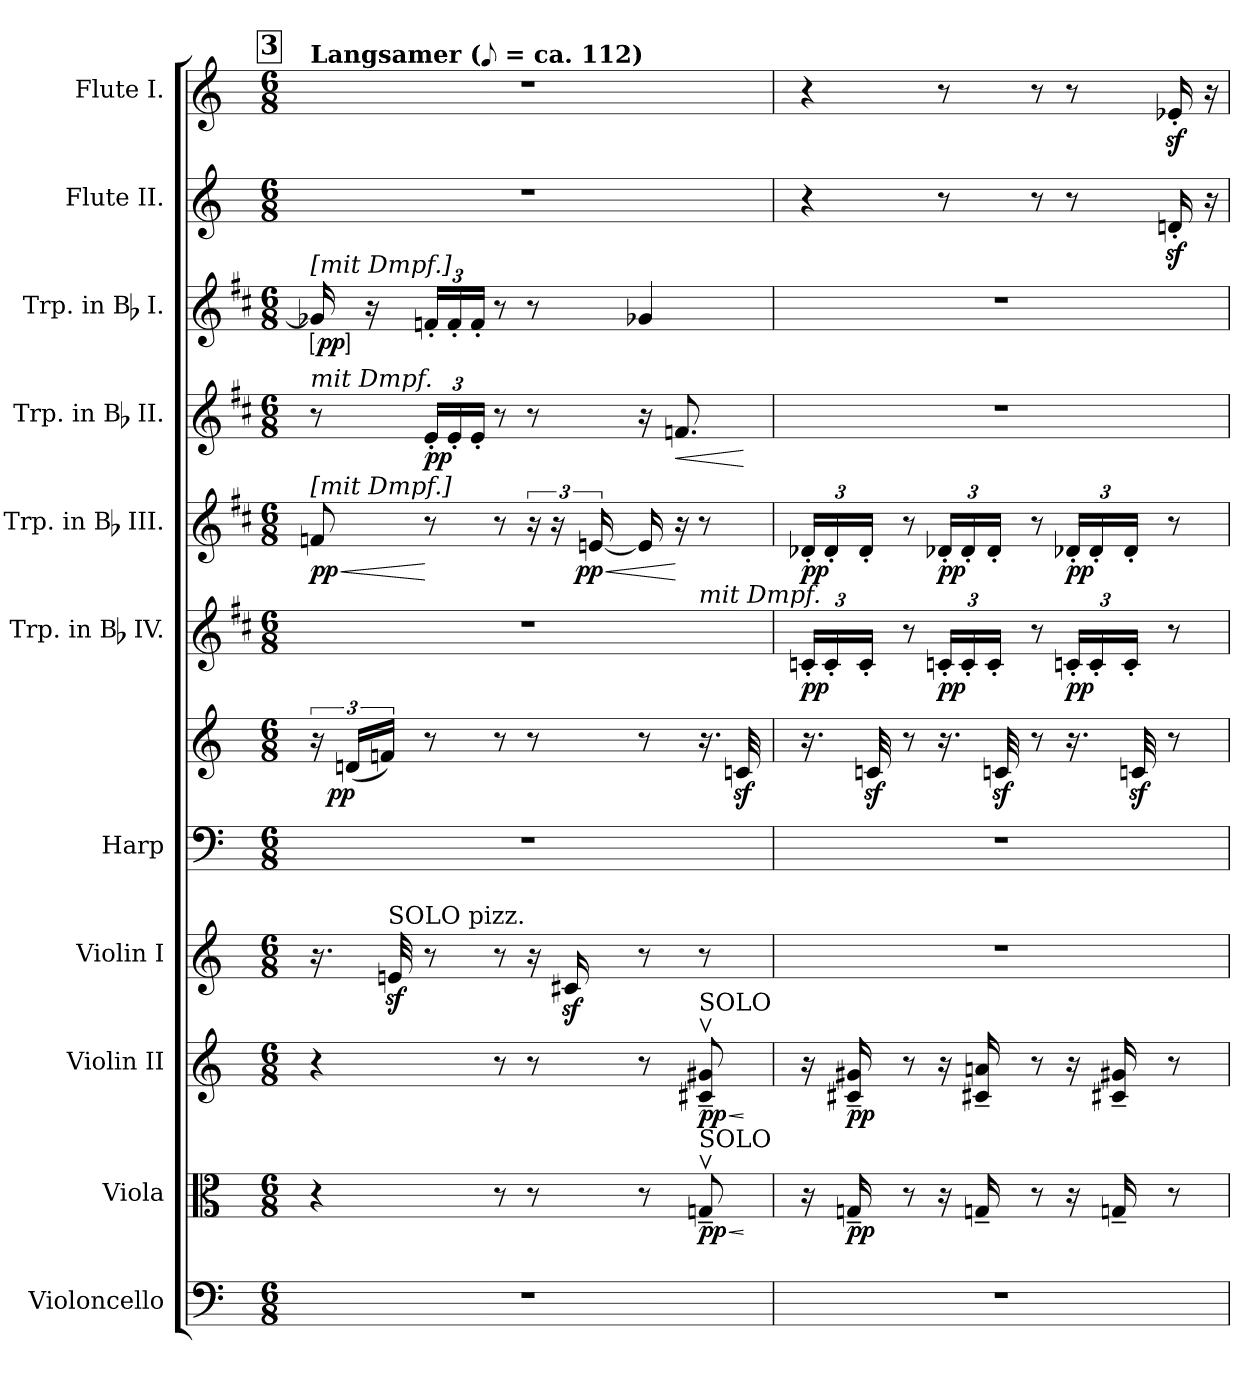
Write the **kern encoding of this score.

**kern	**kern	**dynam	**kern	**dynam	**kern	**kern	**kern	**dynam	**kern	**dynam	**kern	**dynam	**kern	**dynam	**kern	**dynam	**kern	**kern
*part11	*part10	*part10	*part9	*part9	*part8	*part7	*part7	*part7	*part6	*part6	*part5	*part5	*part4	*part4	*part3	*part3	*part2	*part1
*staff12	*staff11	*staff11	*staff10	*staff10	*staff9	*staff8	*staff7	*staff7/8	*staff6	*staff6	*staff5	*staff5	*staff4	*staff4	*staff3	*staff3	*staff2	*staff1
*I"Violoncello	*I"Viola	*	*I"Violin II	*	*I"Violin I	*I"Harp	*	*	*I"Trp. in Bb IV.	*	*I"Trp. in Bb III.	*	*I"Trp. in Bb II.	*	*I"Trp. in Bb I.	*	*I"Flute II.	*I"Flute I.
*I'Vc.	*I'Vla.	*	*I'Vln. II	*	*I'Vln. I	*I'Hp	*	*	*	*	*	*	*	*	*	*	*I'Fl.	*I'Fl.
*clefF4	*clefC3	*	*clefG2	*	*clefG2	*clefF4	*clefG2	*	*clefG2	*	*clefG2	*	*clefG2	*	*clefG2	*	*clefG2	*clefG2
*	*	*	*	*	*	*	*	*	*ITrd1c2	*	*ITrd1c2	*	*ITrd1c2	*	*ITrd1c2	*	*	*
*k[]	*k[]	*	*k[]	*	*k[]	*k[]	*k[]	*	*k[]	*	*k[]	*	*k[]	*	*k[]	*	*k[]	*k[]
*C:	*C:	*	*C:	*	*C:	*C:	*C:	*	*C:	*	*C:	*	*C:	*	*C:	*	*C:	*C:
*M6/8	*M6/8	*	*M6/8	*	*M6/8	*M6/8	*M6/8	*	*M6/8	*	*M6/8	*	*M6/8	*	*M6/8	*	*M6/8	*M6/8
!!LO:REH:place=s1:t=3
=9	=9	=9	=9	=9	=9	=9	=9	=9	=9	=9	=9	=9	=9	=9	=9	=9	=9	=9
!	!	!	!	!	!	!	!	!	!	!	!	!	!	!	!	!	!	!LO:TX:a:B:t=Langsamer ([eighth] = ca. 112)
!	!	!	!	!	!	!	!	!	!	!	!	!	!	!	!LO:TX:a:i:t=[mit Dmpf.]	!	!	!
!	!	!	!	!	!	!	!	!	!	!	!	!	!LO:TX:a:i:t=mit Dmpf.	!	!	!	!	!
!	!	!	!	!	!	!	!	!	!	!	!LO:TX:a:i:t=[mit Dmpf.]	!	!	!	!	!	!	!
!	!	!	!	!	!	!	!	!	!	!	!	!LO:HP:b	!	!	!	!LO:DY:ed=brack	!	!
*	*	*	*	*	*	*	*	*	*^	*	*	*	*	*	*	*	*	*
4%3r	4r	.	4r	.	16.r	4%3r	24r	.	4%3r	2ryy	.	8e-X	< pp	8r	.	16f-X]	pp	4%3r	4%3r
.	.	.	.	.	.	.	(24dnLL	pp	.	.	.	.	.	.	.	.	.	.	.
.	.	.	.	.	.	.	.	.	.	.	.	.	.	.	.	16r	.	.	.
.	.	.	.	.	.	.	24fnJJ)	.	.	.	.	.	.	.	.	.	.	.	.
!	!	!	!	!	!LO:TX:a:t=SOLO pizz.	!	!	!	!	!	!	!	!	!	!	!	!	!	!
.	.	.	.	.	32enz"	.	.	.	.	.	.	.	.	.	.	.	.	.	.
.	.	.	.	.	8r	.	8r	.	.	.	.	8r	[	24d'LL	pp	24e-X'LL	.	.	.
.	.	.	.	.	.	.	.	.	.	.	.	.	.	24d'	.	24e-'	.	.	.
.	.	.	.	.	.	.	.	.	.	.	.	.	.	24d'JJ	.	24e-'JJ	.	.	.
.	8r	.	8r	.	8r	.	8r	.	.	.	.	8r	.	8r	.	8r	.	.	.
.	8r	.	8r	.	16r	.	8r	.	.	.	.	24r	.	8r	.	8r	.	.	.
.	.	.	.	.	.	.	.	.	.	.	.	24r	.	.	.	.	.	.	.
.	.	.	.	.	16c#Xz"	.	.	.	.	.	.	.	.	.	.	.	.	.	.
!	!	!	!	!	!	!	!	!	!	!	!	!	!LO:HP:b	!	!	!	!	!	!
.	.	.	.	.	.	.	.	.	.	.	.	[24dn	< pp	.	.	.	.	.	.
.	8r	.	8r	.	8r	.	8r	.	.	8ryy	.	16d]	.	16r	.	4f-X	.	.	.
!	!	!	!	!	!	!	!	!	!	!	!	!	!	!	!LO:HP:b	!	!	!	!
.	.	.	.	.	.	.	.	.	.	.	.	16r	[	8.e-X	<	.	.	.	.
!	!	!	!	!	!	!	!	!	!	!LO:TX:a:i:t=mit Dmpf.	!	!	!	!	!	!	!	!	!
!	!	!	!LO:TX:a:t=SOLO	!	!	!	!	!	!	!	!	!	!	!	!	!	!	!	!
!	!LO:TX:a:t=SOLO	!	!	!	!	!	!	!	!	!	!	!	!	!	!	!	!	!	!
!	!	!LO:HP:b	!	!LO:HP:b	!	!	!	!	!	!	!	!	!	!	!	!	!	!	!
.	8Gn~v	< pp	8c#X~v 8g#X~v	< pp	8r	.	16.r	.	.	8ryy	.	8r	.	.	.	.	.	.	.
.	.	.	.	.	.	.	32cnz	.	.	.	.	.	.	.	.	.	.	.	.
.	.	[	.	[	.	.	.	.	.	.	.	.	.	.	[	.	.	.	.
*	*	*	*	*	*	*	*	*	*v	*v	*	*	*	*	*	*	*	*	*
=10	=10	=10	=10	=10	=10	=10	=10	=10	=10	=10	=10	=10	=10	=10	=10	=10	=10	=10
4%3r	16r	.	16r	.	4%3r	4%3r	16.r	.	24B-X'LL	pp	24c-X'LL	pp	4%3r	.	4%3r	.	4r	4r
.	.	.	.	.	.	.	.	.	24B-'	.	24c-'	.	.	.	.	.	.	.
.	16Gn~	pp	16c#X~ 16g#X~	pp	.	.	.	.	.	.	.	.	.	.	.	.	.	.
.	.	.	.	.	.	.	.	.	24B-'JJ	.	24c-'JJ	.	.	.	.	.	.	.
.	.	.	.	.	.	.	32cnz	.	.	.	.	.	.	.	.	.	.	.
.	8r	.	8r	.	.	.	8r	.	8r	.	8r	.	.	.	.	.	.	.
.	16r	.	16r	.	.	.	16.r	.	24B-X'LL	pp	24c-X'LL	pp	.	.	.	.	8r	8r
.	.	.	.	.	.	.	.	.	24B-'	.	24c-'	.	.	.	.	.	.	.
.	16Gn~	.	16c#X~ 16an~	.	.	.	.	.	.	.	.	.	.	.	.	.	.	.
.	.	.	.	.	.	.	.	.	24B-'JJ	.	24c-'JJ	.	.	.	.	.	.	.
.	.	.	.	.	.	.	32cnz	.	.	.	.	.	.	.	.	.	.	.
.	8r	.	8r	.	.	.	8r	.	8r	.	8r	.	.	.	.	.	8r	8r
.	16r	.	16r	.	.	.	16.r	.	24B-X'LL	pp	24c-X'LL	pp	.	.	.	.	8r	8r
.	.	.	.	.	.	.	.	.	24B-'	.	24c-'	.	.	.	.	.	.	.
.	16Gn~	.	16c#X~ 16g#X~	.	.	.	.	.	.	.	.	.	.	.	.	.	.	.
.	.	.	.	.	.	.	.	.	24B-'JJ	.	24c-'JJ	.	.	.	.	.	.	.
.	.	.	.	.	.	.	32cnz	.	.	.	.	.	.	.	.	.	.	.
.	8r	.	8r	.	.	.	8r	.	8r	.	8r	.	.	.	.	.	16dnz'	16e-Xz'
.	.	.	.	.	.	.	.	.	.	.	.	.	.	.	.	.	16r	16r
=	=	=	=	=	=	=	=	=	=	=	=	=	=	=	=	=	=	=
*-	*-	*-	*-	*-	*-	*-	*-	*-	*-	*-	*-	*-	*-	*-	*-	*-	*-	*-
